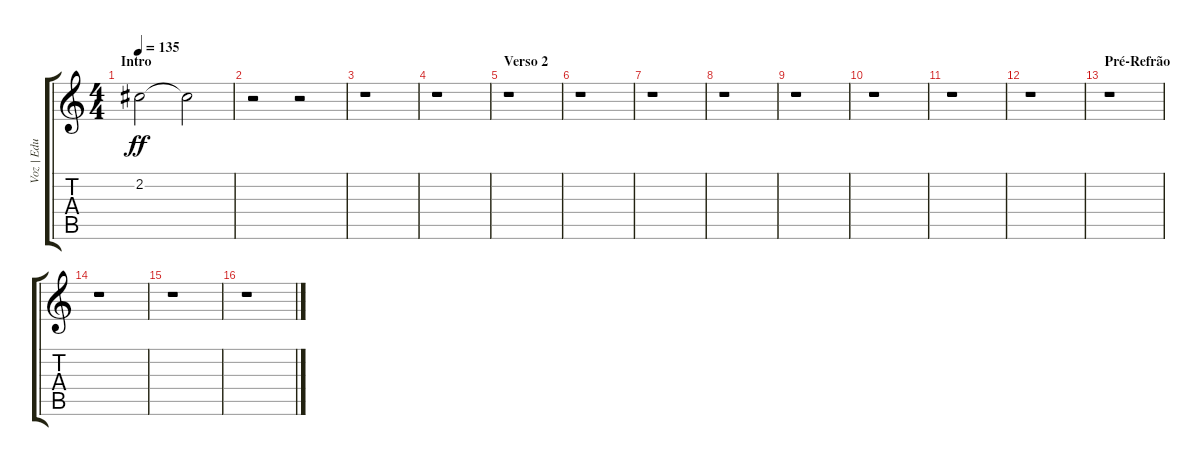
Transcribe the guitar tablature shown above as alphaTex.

\track ("Voz | Edu" "Voz | Edu") {instrument overdrivenguitar}
\staff {score tabs}
\tuning (E4 B3 G3 D3 A2 E2) {hide}
\ts (4 4)
\section ("" "Intro")
\tempo 135
\clef g2
\ks c
2.2.2{dy ff} 2.2{t}.2 |
r.2 r.2 |
r.1 |
r.1 |
\section ("" "Verso 2")
r.1 |
r.1 |
r.1 |
r.1 |
r.1 |
r.1 |
r.1 |
r.1 |
\section ("" "Pré-Refrão")
r.1 |
r.1 |
r.1 |
r.1
